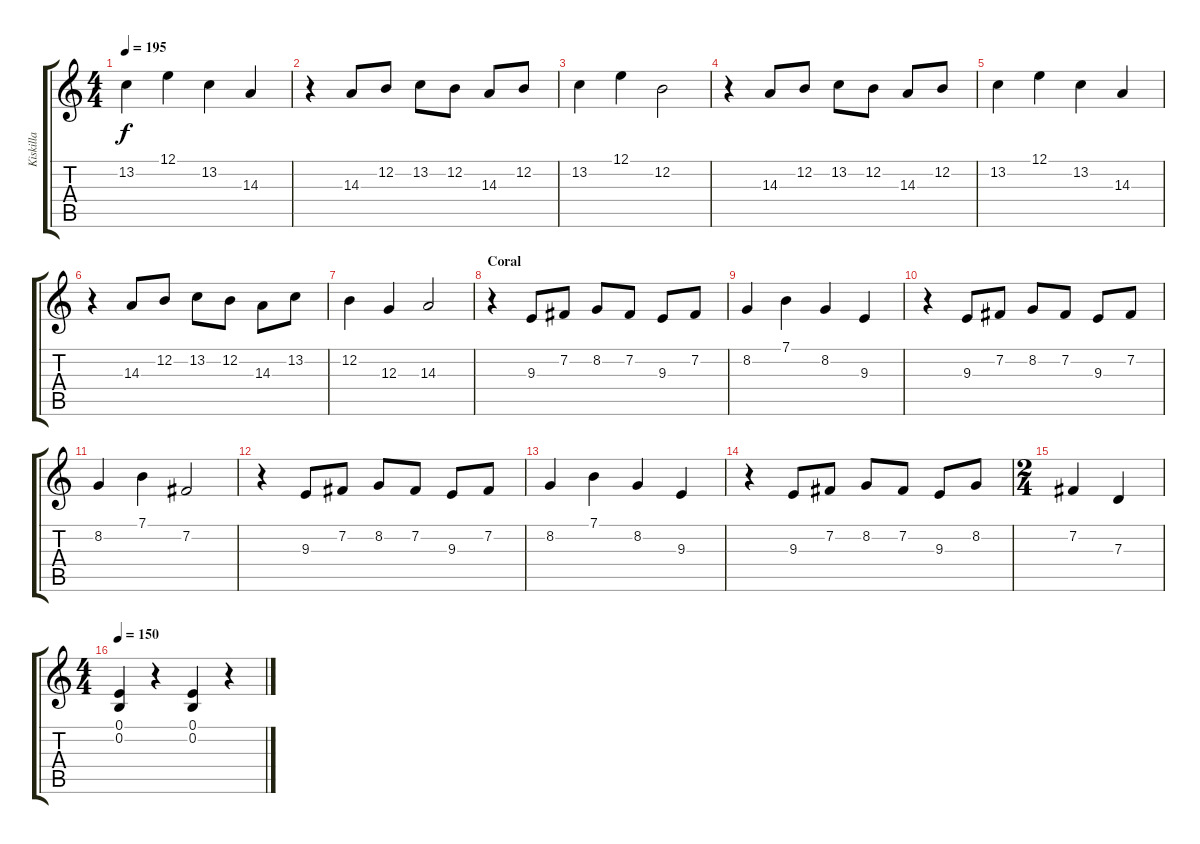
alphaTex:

\track ("Kiskilla" "Kiskilla") {instrument acousticgrandpiano}
\staff {score tabs}
\tuning (E4 B3 G3 D3 A2 E2) {hide}
\ts (4 4)
\tempo 195
\clef g2
\ks c
13.2.4{dy f} 12.1.4 13.2.4 14.3.4 |
r.4 14.3.8 12.2.8 13.2.8 12.2.8 14.3.8 12.2.8 |
13.2.4 12.1.4 12.2.2 |
r.4 14.3.8 12.2.8 13.2.8 12.2.8 14.3.8 12.2.8 |
13.2.4 12.1.4 13.2.4 14.3.4 |
r.4 14.3.8 12.2.8 13.2.8 12.2.8 14.3.8 13.2.8 |
12.2.4 12.3.4 14.3.2 |
\section ("" "Coral")
r.4 9.3.8 7.2.8 8.2.8 7.2.8 9.3.8 7.2.8 |
8.2.4 7.1.4 8.2.4 9.3.4 |
r.4 9.3.8 7.2.8 8.2.8 7.2.8 9.3.8 7.2.8 |
8.2.4 7.1.4 7.2.2 |
r.4 9.3.8 7.2.8 8.2.8 7.2.8 9.3.8 7.2.8 |
8.2.4 7.1.4 8.2.4 9.3.4 |
r.4 9.3.8 7.2.8 8.2.8 7.2.8 9.3.8 8.2.8 |
\ts (2 4)
7.2.4 7.3.4 |
\ts (4 4)
\tempo 150
(0.1 0.2).4{volume 14 instrument harpsichord} r.4 (0.1 0.2).4 r.4
